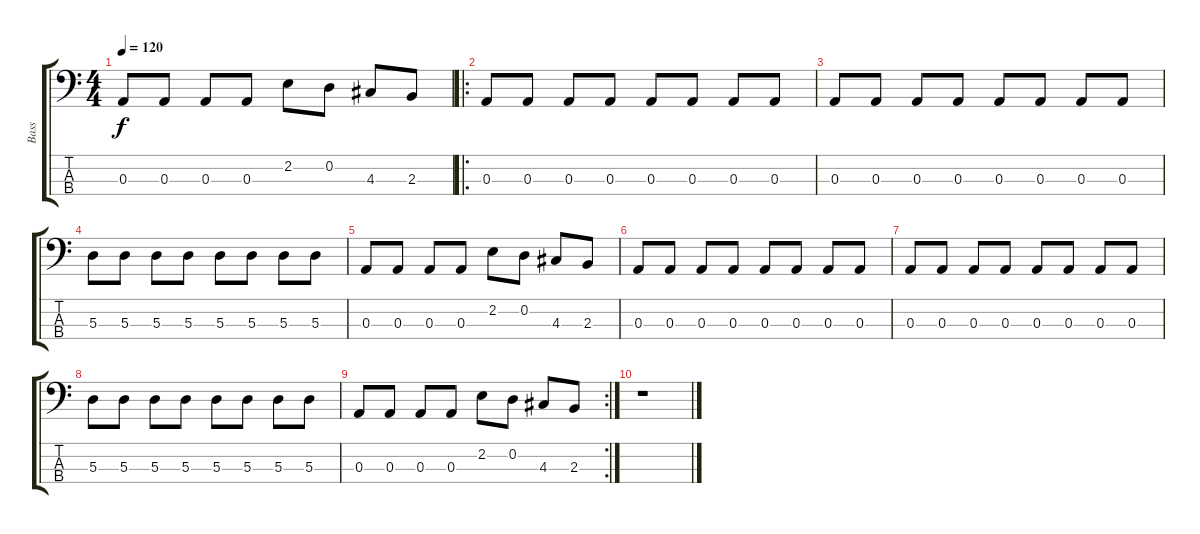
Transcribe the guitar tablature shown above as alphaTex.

\track ("Bass" "Bass") {instrument acousticbass}
\staff {score tabs}
\tuning (G2 D2 A1 E1) {hide}
\ts (4 4)
\tempo 120
\clef f4
\ks c
0.3.8{dy f} 0.3.8 0.3.8 0.3.8 2.2.8 0.2.8 4.3.8 2.3.8 |
\ro
0.3.8 0.3.8 0.3.8 0.3.8 0.3.8 0.3.8 0.3.8 0.3.8 |
0.3.8 0.3.8 0.3.8 0.3.8 0.3.8 0.3.8 0.3.8 0.3.8 |
5.3.8 5.3.8 5.3.8 5.3.8 5.3.8 5.3.8 5.3.8 5.3.8 |
0.3.8 0.3.8 0.3.8 0.3.8 2.2.8 0.2.8 4.3.8 2.3.8 |
0.3.8 0.3.8 0.3.8 0.3.8 0.3.8 0.3.8 0.3.8 0.3.8 |
0.3.8 0.3.8 0.3.8 0.3.8 0.3.8 0.3.8 0.3.8 0.3.8 |
5.3.8 5.3.8 5.3.8 5.3.8 5.3.8 5.3.8 5.3.8 5.3.8 |
\rc 2
0.3.8 0.3.8 0.3.8 0.3.8 2.2.8 0.2.8 4.3.8 2.3.8 |
r.1
